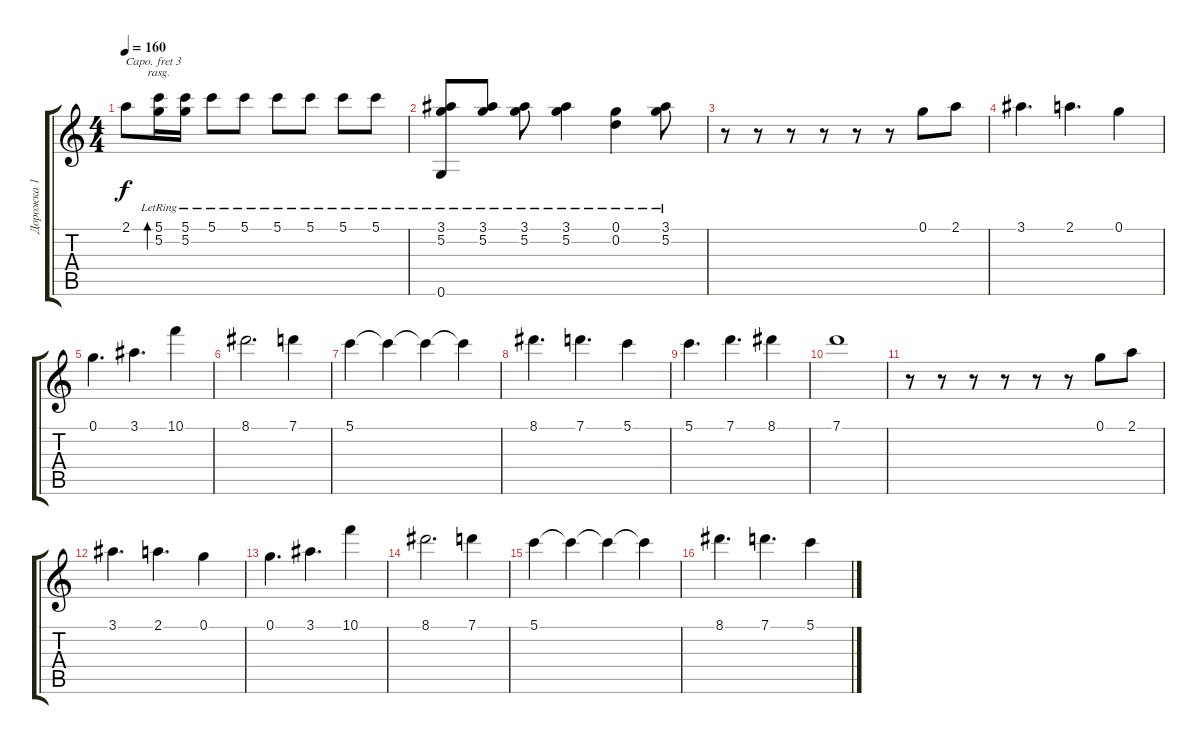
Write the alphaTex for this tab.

\track ("Дорожка 1" "Дорожка 1") {instrument acousticguitarsteel}
\staff {score tabs}
\capo 3
\tuning (E4 B3 G3 D3 A2 E2) {hide}
\ts (4 4)
\tempo 160
\clef g2
\ks c
2.1{t}.8{dy f} (5.1{lr} 5.2{lr}).16{bd 120 rasg ii} (5.1{lr} 5.2{lr}).16 5.1{lr}.8 5.1{lr}.8 5.1{lr}.8 5.1{lr}.8 5.1{lr}.8 5.1{lr}.8 |
(3.1{lr} 5.2{lr} 0.6{lr}).8 (3.1{lr} 5.2{lr}).8 (3.1{lr} 5.2{lr}).8 (3.1{lr} 5.2{lr}).4 (0.1{lr} 0.2{lr}).4 (3.1{lr} 5.2{lr}).8 |
r.8 r.8 r.8 r.8 r.8 r.8 0.1.8 2.1.8 |
3.1.4{d} 2.1.4{d} 0.1.4 |
0.1.4{d} 3.1.4{d} 10.1.4 |
8.1.2{d} 7.1.4 |
5.1.4 5.1{t}.4 5.1{t}.4 5.1{t}.4 |
8.1.4{d} 7.1.4{d} 5.1.4 |
5.1.4{d} 7.1.4{d} 8.1.4 |
7.1.1 |
r.8 r.8 r.8 r.8 r.8 r.8 0.1.8 2.1.8 |
3.1.4{d} 2.1.4{d} 0.1.4 |
0.1.4{d} 3.1.4{d} 10.1.4 |
8.1.2{d} 7.1.4 |
5.1.4 5.1{t}.4 5.1{t}.4 5.1{t}.4 |
8.1.4{d} 7.1.4{d} 5.1.4
